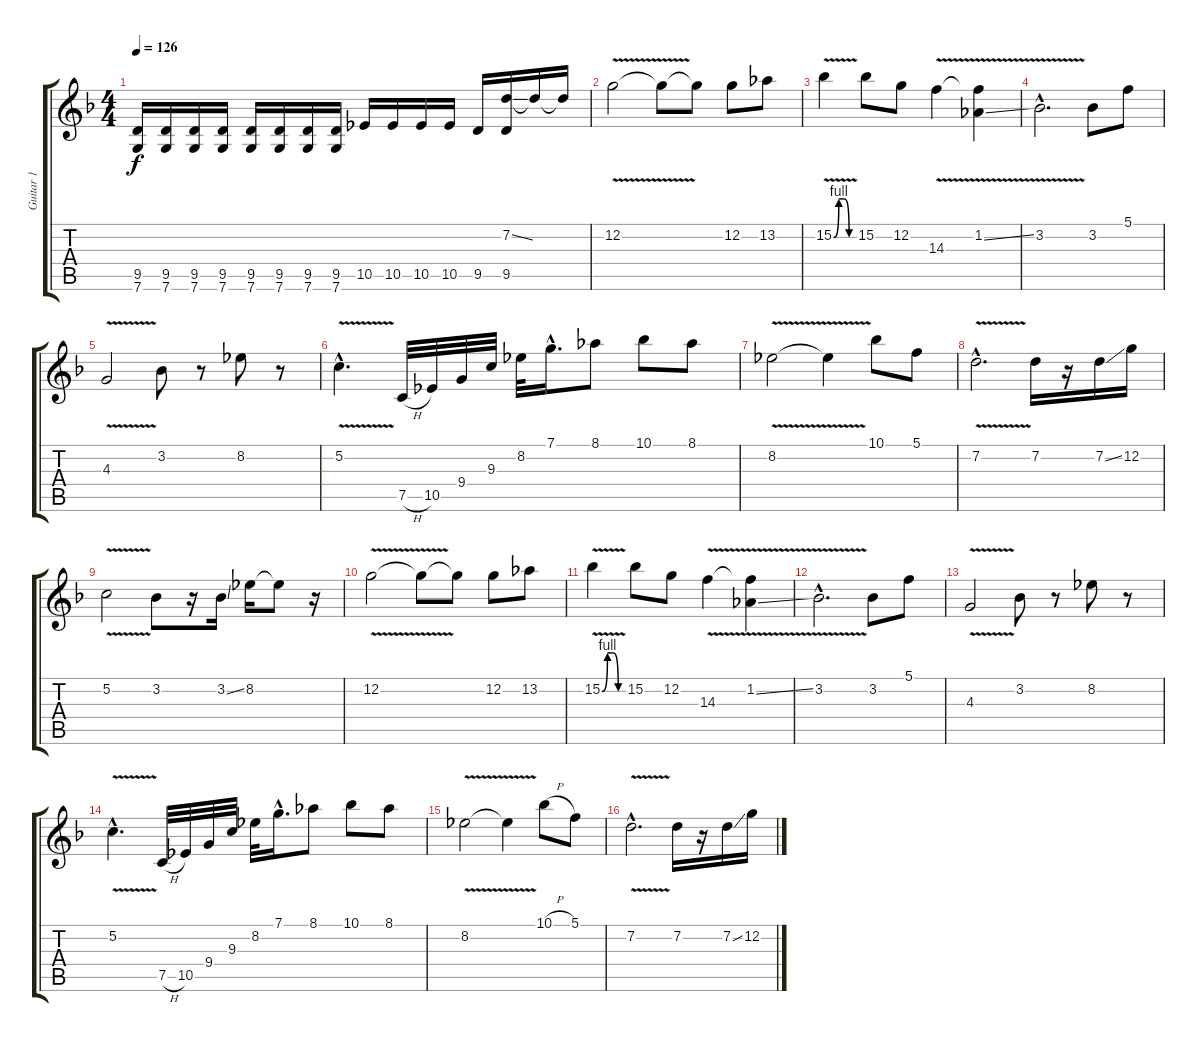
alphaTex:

\track ("Guitar 1" "Guitar 1") {instrument overdrivenguitar}
\staff {score tabs}
\tuning (C4 G3 Eb3 Bb2 F2 C2) {hide}
\ts (4 4)
\tempo 126
\clef g2
\ks f
(9.5 7.6).16{dy f} (9.5 7.6).16 (9.5 7.6).16 (9.5 7.6).16 (9.5 7.6).16 (9.5 7.6).16 (9.5 7.6).16 (9.5 7.6).16 10.5.16 10.5.16 10.5.16 10.5.16 9.5.16 (7.2{ss} 9.5).16 7.2{t}.16 7.2{t}.16 |
12.2{v}.2{balance 8} 12.2{t}.8 12.2{t}.8 12.2.8 13.2.8 |
15.2{be (custom 0 0 15 4 30 4 45 0 60 0) v}.4 15.2.8 12.2.8 14.3{v}.4 (1.2{ss} 14.3{t}).4 |
3.2{v hac}.2{d} 3.2.8 5.1.8 |
4.3{v}.2 3.2.8 r.8 8.2.8 r.8 |
5.2{v hac}.4{d} 7.5{h}.32 10.5.32 9.4.32 9.3.32 8.2.32 7.1{hac}.16{d} 8.1.8 10.1.8 8.1.8 |
8.2{v}.2 8.2{t}.4 10.1.8 5.1.8 |
7.2{v hac}.2{d} 7.2.16 r.16 7.2{ss}.16 12.2.16 |
5.2{v}.2 3.2.8 r.16 3.2{ss}.16 8.2.16 8.2{t}.8 r.16 |
12.2{v}.2{balance 8} 12.2{t}.8 12.2{t}.8 12.2.8 13.2.8 |
15.2{be (custom 0 0 15 4 30 4 45 0 60 0) v}.4 15.2.8 12.2.8 14.3{v}.4 (1.2{ss} 14.3{t}).4 |
3.2{v hac}.2{d} 3.2.8 5.1.8 |
4.3{v}.2 3.2.8 r.8 8.2.8 r.8 |
5.2{v hac}.4{d} 7.5{h}.32 10.5.32 9.4.32 9.3.32 8.2.32 7.1{hac}.16{d} 8.1.8 10.1.8 8.1.8 |
8.2{v}.2 8.2{t}.4 10.1{h}.8 5.1.8 |
7.2{v hac}.2{d} 7.2.16 r.16 7.2{ss}.16 12.2.16
